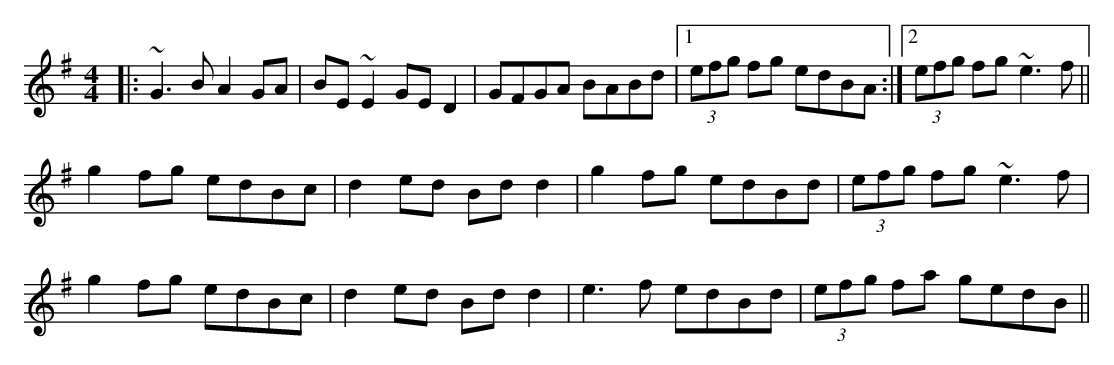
X:1
M:4/4
K:G
|:~G3B A2GA|BE~E2 GED2|GFGA BABd|1 (3efg fg edBA:|2 (3efg fg ~e3f||
g2fg edBc|d2 ed Bd d2|g2fg edBd|(3efg fg ~e3f|
g2fg edBc|d2 ed Bd d2|e3f edBd|(3efg fa gedB||
